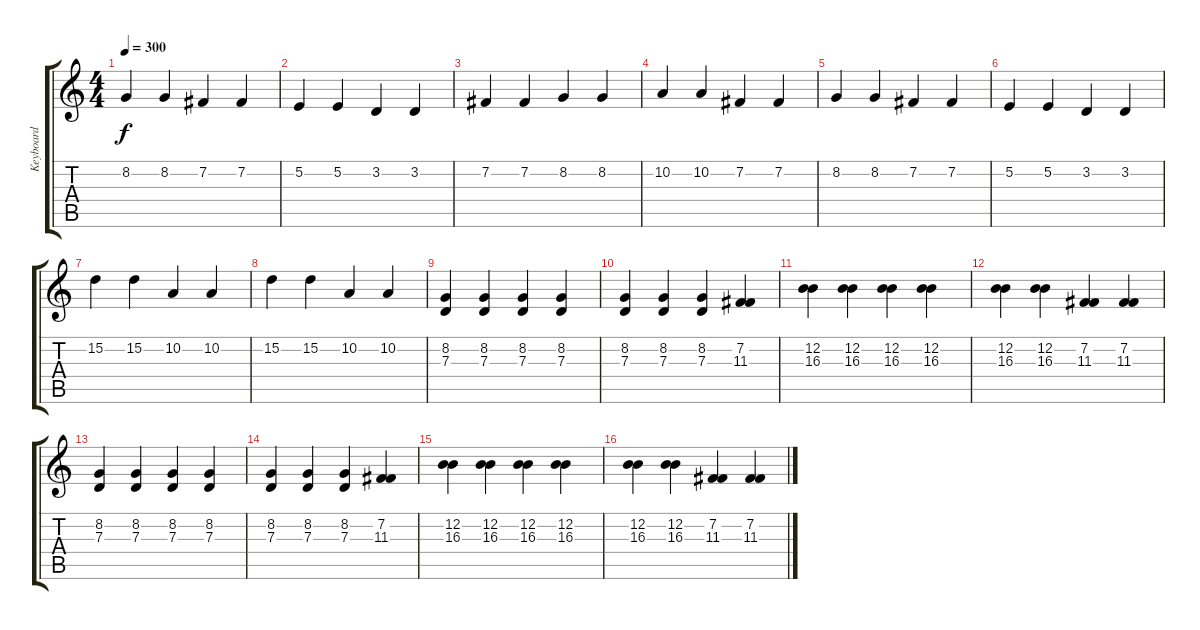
\track ("Keyboard" "Keyboard") {instrument harpsichord}
\staff {score tabs}
\tuning (E4 B3 G3 D3 A2 E2) {hide}
\ts (4 4)
\tempo 300
\clef g2
\ks c
8.2.4{dy f} 8.2.4 7.2.4 7.2.4 |
5.2.4 5.2.4 3.2.4 3.2.4 |
7.2.4 7.2.4 8.2.4 8.2.4 |
10.2.4 10.2.4 7.2.4 7.2.4 |
8.2.4 8.2.4 7.2.4 7.2.4 |
5.2.4 5.2.4 3.2.4 3.2.4 |
15.2.4 15.2.4 10.2.4 10.2.4 |
15.2.4 15.2.4 10.2.4 10.2.4 |
(8.2 7.3).4 (8.2 7.3).4 (8.2 7.3).4 (8.2 7.3).4 |
(8.2 7.3).4 (8.2 7.3).4 (8.2 7.3).4 (7.2 11.3).4 |
(12.2 16.3).4 (12.2 16.3).4 (12.2 16.3).4 (12.2 16.3).4 |
(12.2 16.3).4 (12.2 16.3).4 (7.2 11.3).4 (7.2 11.3).4 |
(8.2 7.3).4 (8.2 7.3).4 (8.2 7.3).4 (8.2 7.3).4 |
(8.2 7.3).4 (8.2 7.3).4 (8.2 7.3).4 (7.2 11.3).4 |
(12.2 16.3).4 (12.2 16.3).4 (12.2 16.3).4 (12.2 16.3).4 |
(12.2 16.3).4 (12.2 16.3).4 (7.2 11.3).4 (7.2 11.3).4
